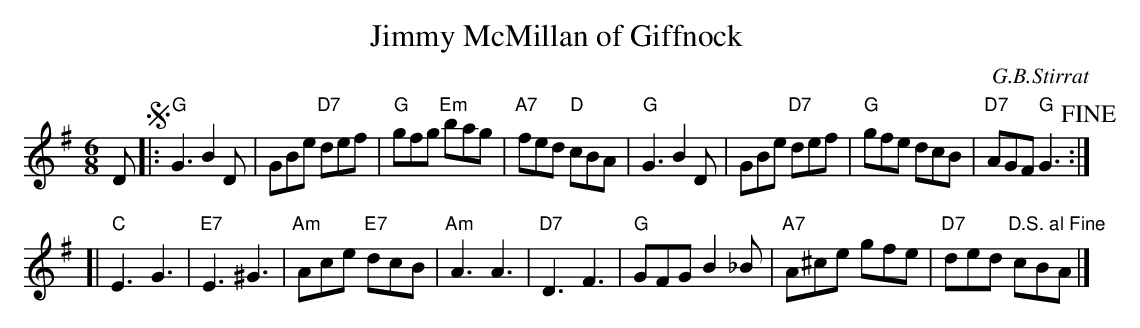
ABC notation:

X:1
T: Jimmy McMillan of Giffnock
C: G.B.Stirrat
M: 6/8
L: 1/8
K: G
D !segno!|:\
"G"G3 B2D | GBe "D7"def | "G"gfg "Em"bag | "A7"fed "D"cBA |\
"G"G3 B2D | GBe "D7"def | "G"gfe dcB | "D7"AGF "G"G3 !fine!:|
[|\
"C"E3 G3 | "E7"E3 ^G3 | "Am"Ace "E7"dcB | "Am"A3 A3 |\
"D7"D3 F3 | "G"GFG B2_B | "A7"A^ce gfe | "D7"ded "D.S. al Fine"cBA |]
